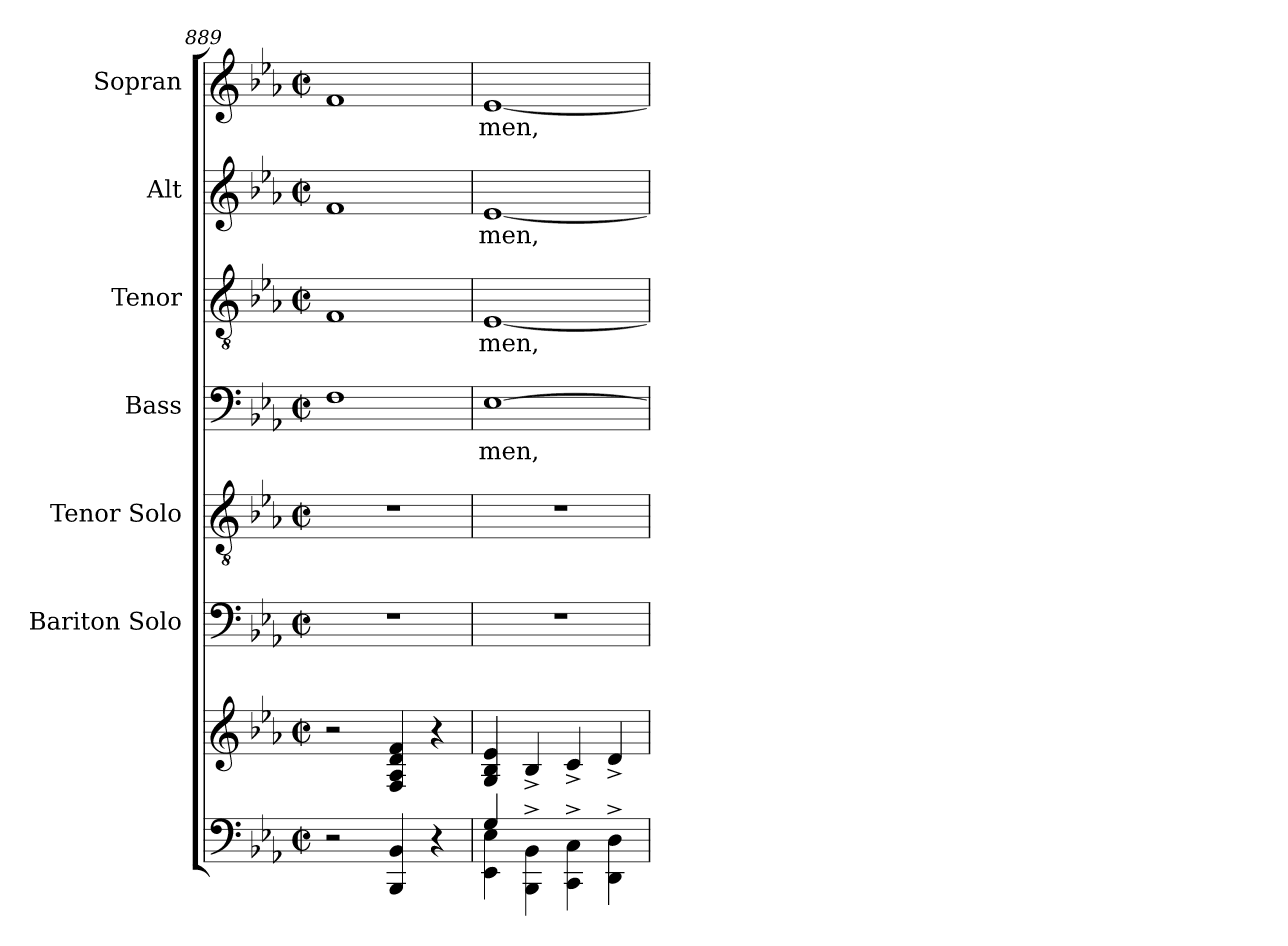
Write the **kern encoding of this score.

**kern	**kern	**kern	**kern	**kern	**text	**kern	**text	**kern	**text	**kern	**text
*part7	*part7	*part6	*part5	*part4	*part4	*part3	*part3	*part2	*part2	*part1	*part1
*staff8	*staff7	*staff6	*staff5	*staff4	*staff4	*staff3	*staff3	*staff2	*staff2	*staff1	*staff1
*	*	*I"Bariton Solo	*I"Tenor Solo	*I"Bass	*	*I"Tenor	*	*I"Alt	*	*I"Sopran	*
*	*	*	*	*I'B.	*	*I'T.	*	*I'A.	*	*I'S.	*
*clefF4	*clefG2	*clefF4	*clefGv2	*clefF4	*	*clefGv2	*	*clefG2	*	*clefG2	*
*k[b-e-a-]	*k[b-e-a-]	*k[b-e-a-]	*k[b-e-a-]	*k[b-e-a-]	*	*k[b-e-a-]	*	*k[b-e-a-]	*	*k[b-e-a-]	*
*E-:	*E-:	*E-:	*E-:	*E-:	*	*E-:	*	*E-:	*	*E-:	*
*M2/2	*M2/2	*M2/2	*M2/2	*M2/2	*	*M2/2	*	*M2/2	*	*M2/2	*
*met(c|)	*met(c|)	*met(c|)	*met(c|)	*met(c|)	*	*met(c|)	*	*met(c|)	*	*met(c|)	*
=889	=889	=889	=889	=889	=889	=889	=889	=889	=889	=889	=889
2r	2r	1r	1r	1F	.	1F	.	1f	.	1f	.
4BBB-/ 4BB-/	4F/ 4A-/ 4d/ 4f/	.	.	.	.	.	.	.	.	.	.
4r	4r	.	.	.	.	.	.	.	.	.	.
=890	=890	=890	=890	=890	=890	=890	=890	=890	=890	=890	=890
*^	*	*	*	*	*	*	*	*	*	*	*
!	!	!	!	!	!	!LO:LY:b	!	!LO:LY:b	!	!LO:LY:b	!	!LO:LY:b
4G/	4EE-\ 4E-\	4G/ 4B-/ 4e-/	1r	1r	[1E-	-men,	[1E-	-men,	[1e-	-men,	[1e-	-men,
2.ryy	4BBB-\^> 4BB-\^>	4B-^</	.	.	.	.	.	.	.	.	.	.
.	4CC\^> 4C\^>	4c^</	.	.	.	.	.	.	.	.	.	.
.	4DD\^> 4D\^>	4d^</	.	.	.	.	.	.	.	.	.	.
*v	*v	*	*	*	*	*	*	*	*	*	*	*
=	=	=	=	=	=	=	=	=	=	=	=
*-	*-	*-	*-	*-	*-	*-	*-	*-	*-	*-	*-
